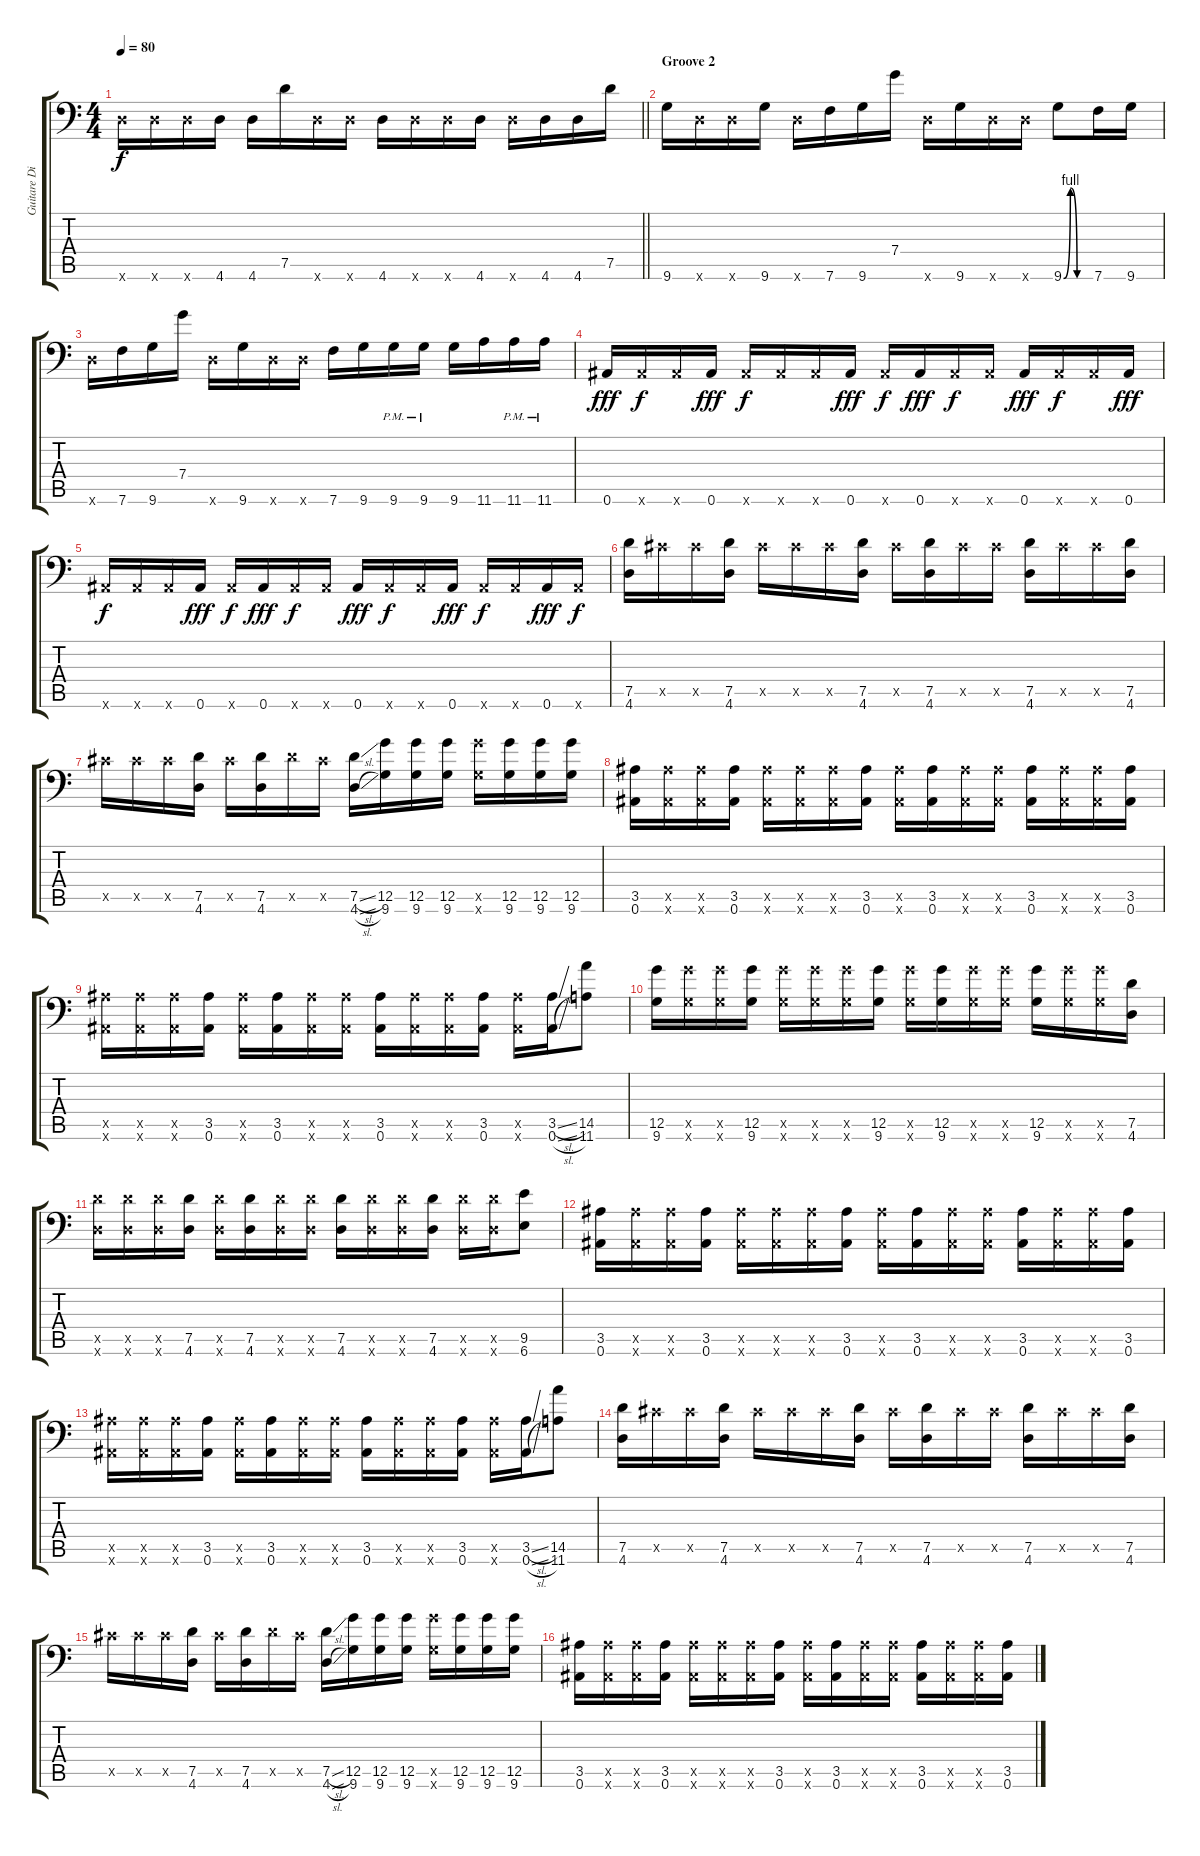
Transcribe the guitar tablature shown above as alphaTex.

\track ("Guitare Dist 1" "Guitare Di") {instrument distortionguitar}
\staff {score tabs}
\tuning (D4 A3 F3 C3 G2 Bb1) {hide}
\ts (4 4)
\tempo 80
\clef f4
\barLineRight lightlight
\ks c
4.6{x}.16{dy f} 4.6{x}.16 4.6{x}.16 4.6.16 4.6.16 7.5.16 4.6{x}.16 4.6{x}.16 4.6.16 4.6{x}.16 4.6{x}.16 4.6.16 4.6{x}.16 4.6.16 4.6.16 7.5.16 |
\section ("" "Groove 2")
9.6.16 4.6{x}.16 4.6{x}.16 9.6.16 4.6{x}.16 7.6.16 9.6.16 7.4.16 4.6{x}.16 9.6.16 4.6{x}.16 4.6{x}.16 9.6{be (custom 0 0 15 4 30 0 60 0)}.8 7.6.16 9.6.16 |
4.6{x}.16 7.6.16 9.6.16 7.4.16 4.6{x}.16 9.6.16 4.6{x}.16 4.6{x}.16 7.6.16 9.6.16 9.6{pm}.16 9.6{pm}.16 9.6.16 11.6.16 11.6{pm}.16 11.6{pm}.16 |
0.6.16{dy fff} 0.6{x}.16{dy f} 0.6{x}.16 0.6.16{dy fff} 0.6{x}.16{dy f} 0.6{x}.16 0.6{x}.16 0.6.16{dy fff} 0.6{x}.16{dy f} 0.6.16{dy fff} 0.6{x}.16{dy f} 0.6{x}.16 0.6.16{dy fff} 0.6{x}.16{dy f} 0.6{x}.16 0.6.16{dy fff} |
0.6{x}.16{dy f} 0.6{x}.16 0.6{x}.16 0.6.16{dy fff} 0.6{x}.16{dy f} 0.6.16{dy fff} 0.6{x}.16{dy f} 0.6{x}.16 0.6.16{dy fff} 0.6{x}.16{dy f} 0.6{x}.16 0.6.16{dy fff} 0.6{x}.16{dy f} 0.6{x}.16 0.6.16{dy fff} 0.6{x}.16{dy f} |
(7.5 4.6).16 6.5{x}.16 6.5{x}.16 (7.5 4.6).16 6.5{x}.16 6.5{x}.16 6.5{x}.16 (7.5 4.6).16 6.5{x}.16 (7.5 4.6).16 6.5{x}.16 6.5{x}.16 (7.5 4.6).16 6.5{x}.16 6.5{x}.16 (7.5 4.6).16 |
6.5{x}.16 6.5{x}.16 6.5{x}.16 (7.5 4.6).16 6.5{x}.16 (7.5 4.6).16 7.5{x}.16 6.5{x}.16 (7.5{sl} 4.6{sl}).16 (12.5 9.6).16 (12.5 9.6).16 (12.5 9.6).16 (12.5{x} 9.6{x}).16 (12.5 9.6).16 (12.5 9.6).16 (12.5 9.6).16 |
(3.5 0.6).16 (3.5{x} 0.6{x}).16 (3.5{x} 0.6{x}).16 (3.5 0.6).16 (3.5{x} 0.6{x}).16 (3.5{x} 0.6{x}).16 (3.5{x} 0.6{x}).16 (3.5 0.6).16 (3.5{x} 0.6{x}).16 (3.5 0.6).16 (3.5{x} 0.6{x}).16 (3.5{x} 0.6{x}).16 (3.5 0.6).16 (3.5{x} 0.6{x}).16 (3.5{x} 0.6{x}).16 (3.5 0.6).16 |
(3.5{x} 0.6{x}).16 (3.5{x} 0.6{x}).16 (3.5{x} 0.6{x}).16 (3.5 0.6).16 (3.5{x} 0.6{x}).16 (3.5 0.6).16 (3.5{x} 0.6{x}).16 (3.5{x} 0.6{x}).16 (3.5 0.6).16 (3.5{x} 0.6{x}).16 (3.5{x} 0.6{x}).16 (3.5 0.6).16 (3.5{x} 0.6{x}).16 (3.5{sl} 0.6{sl}).16 (14.5 11.6).8 |
(12.5 9.6).16 (12.5{x} 9.6{x}).16 (12.5{x} 9.6{x}).16 (12.5 9.6).16 (12.5{x} 9.6{x}).16 (12.5{x} 9.6{x}).16 (12.5{x} 9.6{x}).16 (12.5 9.6).16 (12.5{x} 9.6{x}).16 (12.5 9.6).16 (12.5{x} 9.6{x}).16 (12.5{x} 9.6{x}).16 (12.5 9.6).16 (12.5{x} 9.6{x}).16 (12.5{x} 9.6{x}).16 (7.5 4.6).16 |
(7.5{x} 4.6{x}).16 (7.5{x} 4.6{x}).16 (7.5{x} 4.6{x}).16 (7.5 4.6).16 (7.5{x} 4.6{x}).16 (7.5 4.6).16 (7.5{x} 4.6{x}).16 (7.5{x} 4.6{x}).16 (7.5 4.6).16 (7.5{x} 4.6{x}).16 (7.5{x} 4.6{x}).16 (7.5 4.6).16 (7.5{x} 4.6{x}).16 (7.5{x} 4.6{x}).16 (9.5 6.6).8 |
(3.5 0.6).16 (3.5{x} 0.6{x}).16 (3.5{x} 0.6{x}).16 (3.5 0.6).16 (3.5{x} 0.6{x}).16 (3.5{x} 0.6{x}).16 (3.5{x} 0.6{x}).16 (3.5 0.6).16 (3.5{x} 0.6{x}).16 (3.5 0.6).16 (3.5{x} 0.6{x}).16 (3.5{x} 0.6{x}).16 (3.5 0.6).16 (3.5{x} 0.6{x}).16 (3.5{x} 0.6{x}).16 (3.5 0.6).16 |
(3.5{x} 0.6{x}).16 (3.5{x} 0.6{x}).16 (3.5{x} 0.6{x}).16 (3.5 0.6).16 (3.5{x} 0.6{x}).16 (3.5 0.6).16 (3.5{x} 0.6{x}).16 (3.5{x} 0.6{x}).16 (3.5 0.6).16 (3.5{x} 0.6{x}).16 (3.5{x} 0.6{x}).16 (3.5 0.6).16 (3.5{x} 0.6{x}).16 (3.5{sl} 0.6{sl}).16 (14.5 11.6).8 |
(7.5 4.6).16 6.5{x}.16 6.5{x}.16 (7.5 4.6).16 6.5{x}.16 6.5{x}.16 6.5{x}.16 (7.5 4.6).16 6.5{x}.16 (7.5 4.6).16 6.5{x}.16 6.5{x}.16 (7.5 4.6).16 6.5{x}.16 6.5{x}.16 (7.5 4.6).16 |
6.5{x}.16 6.5{x}.16 6.5{x}.16 (7.5 4.6).16 6.5{x}.16 (7.5 4.6).16 7.5{x}.16 6.5{x}.16 (7.5{sl} 4.6{sl}).16 (12.5 9.6).16 (12.5 9.6).16 (12.5 9.6).16 (12.5{x} 9.6{x}).16 (12.5 9.6).16 (12.5 9.6).16 (12.5 9.6).16 |
(3.5 0.6).16 (3.5{x} 0.6{x}).16 (3.5{x} 0.6{x}).16 (3.5 0.6).16 (3.5{x} 0.6{x}).16 (3.5{x} 0.6{x}).16 (3.5{x} 0.6{x}).16 (3.5 0.6).16 (3.5{x} 0.6{x}).16 (3.5 0.6).16 (3.5{x} 0.6{x}).16 (3.5{x} 0.6{x}).16 (3.5 0.6).16 (3.5{x} 0.6{x}).16 (3.5{x} 0.6{x}).16 (3.5 0.6).16
